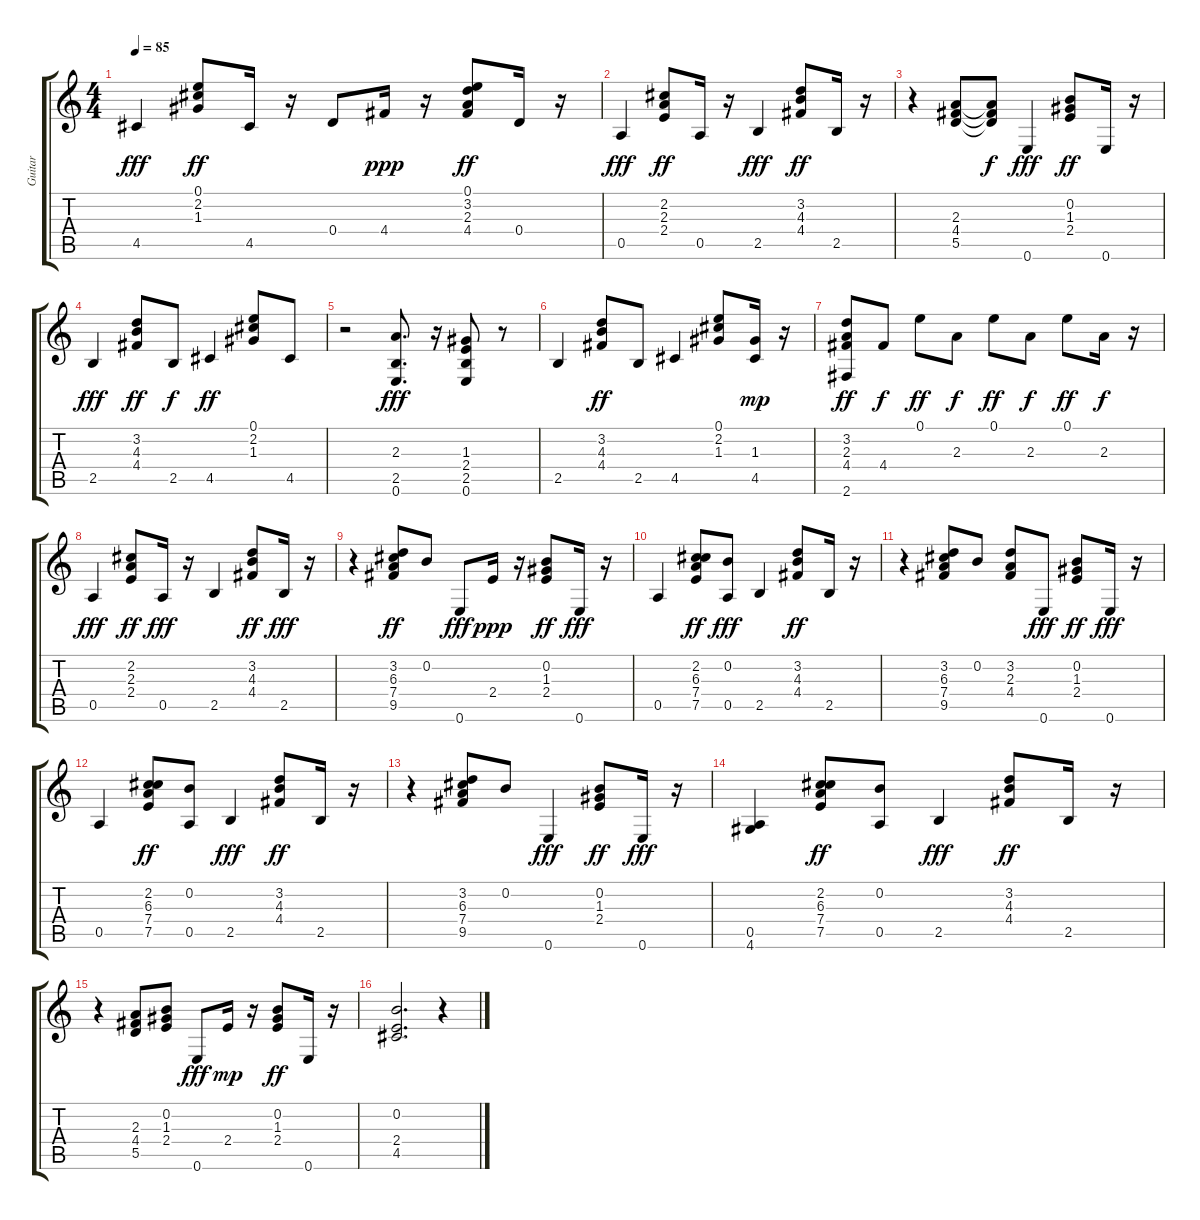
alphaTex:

\track ("Guitar" "Guitar") {instrument acousticguitarsteel}
\staff {score tabs}
\tuning (E4 B3 G3 D3 A2 E2) {hide}
\ts (4 4)
\tempo 85
\clef g2
\ks c
4.5.4{dy fff} (0.1 2.2 1.3).8{dy ff} 4.5.16 r.16 0.4.8 4.4.16{dy ppp} r.16 (0.1 3.2 2.3 4.4).8{dy ff} 0.4.16 r.16 |
0.5.4{dy fff} (2.2 2.3 2.4).8{dy ff} 0.5.16 r.16 2.5.4{dy fff} (3.2 4.3 4.4).8{dy ff} 2.5.16 r.16 |
r.4 (2.3 4.4 5.5).8 (2.3{t} 4.4{t} 5.5{t}).8{dy f} 0.6.4{dy fff} (0.2 1.3 2.4).8{dy ff} 0.6.16 r.16 |
2.5.4{dy fff} (3.2 4.3 4.4).8{dy ff} 2.5.8{dy f} 4.5.4{dy ff} (0.1 2.2 1.3).8 4.5.8 |
r.2 (2.3 2.5 0.6).8{d dy fff} r.16 (1.3 2.4 2.5 0.6).8 r.8 |
2.5.4 (3.2 4.3 4.4).8{dy ff} 2.5.8 4.5.4 (0.1 2.2 1.3).8 (1.3 4.5).16{dy mp} r.16 |
(3.2 2.3 4.4 2.6).8{dy ff} 4.4.8{dy f} 0.1.8{dy ff} 2.3.8{dy f} 0.1.8{dy ff} 2.3.8{dy f} 0.1.8{dy ff} 2.3.16{dy f} r.16 |
0.5.4{dy fff} (2.2 2.3 2.4).8{dy ff} 0.5.16{dy fff} r.16 2.5.4 (3.2 4.3 4.4).8{dy ff} 2.5.16{dy fff} r.16 |
r.4 (3.2 6.3 7.4 9.5).8{dy ff} 0.2.8 0.6.8{dy fff} 2.4.16{dy ppp} r.16 (0.2 1.3 2.4).8{dy ff} 0.6.16{dy fff} r.16 |
0.5.4 (2.2 6.3 7.4 7.5).8{dy ff} (0.2 0.5).8{dy fff} 2.5.4 (3.2 4.3 4.4).8{dy ff} 2.5.16 r.16 |
r.4 (3.2 6.3 7.4 9.5).8 0.2.8 (3.2 2.3 4.4).8 0.6.8{dy fff} (0.2 1.3 2.4).8{dy ff} 0.6.16{dy fff} r.16 |
0.5.4 (2.2 6.3 7.4 7.5).8{dy ff} (0.2 0.5).8 2.5.4{dy fff} (3.2 4.3 4.4).8{dy ff} 2.5.16 r.16 |
r.4 (3.2 6.3 7.4 9.5).8 0.2.8 0.6.4{dy fff} (0.2 1.3 2.4).8{dy ff} 0.6.16{dy fff} r.16 |
(0.5 4.6).4 (2.2 6.3 7.4 7.5).8{dy ff} (0.2 0.5).8 2.5.4{dy fff} (3.2 4.3 4.4).8{dy ff} 2.5.16 r.16 |
r.4 (2.3 4.4 5.5).8 (0.2 1.3 2.4).8 0.6.8{dy fff} 2.4.16{dy mp} r.16 (0.2 1.3 2.4).8{dy ff} 0.6.16 r.16 |
(0.2 2.4 4.5).2{d} r.4
